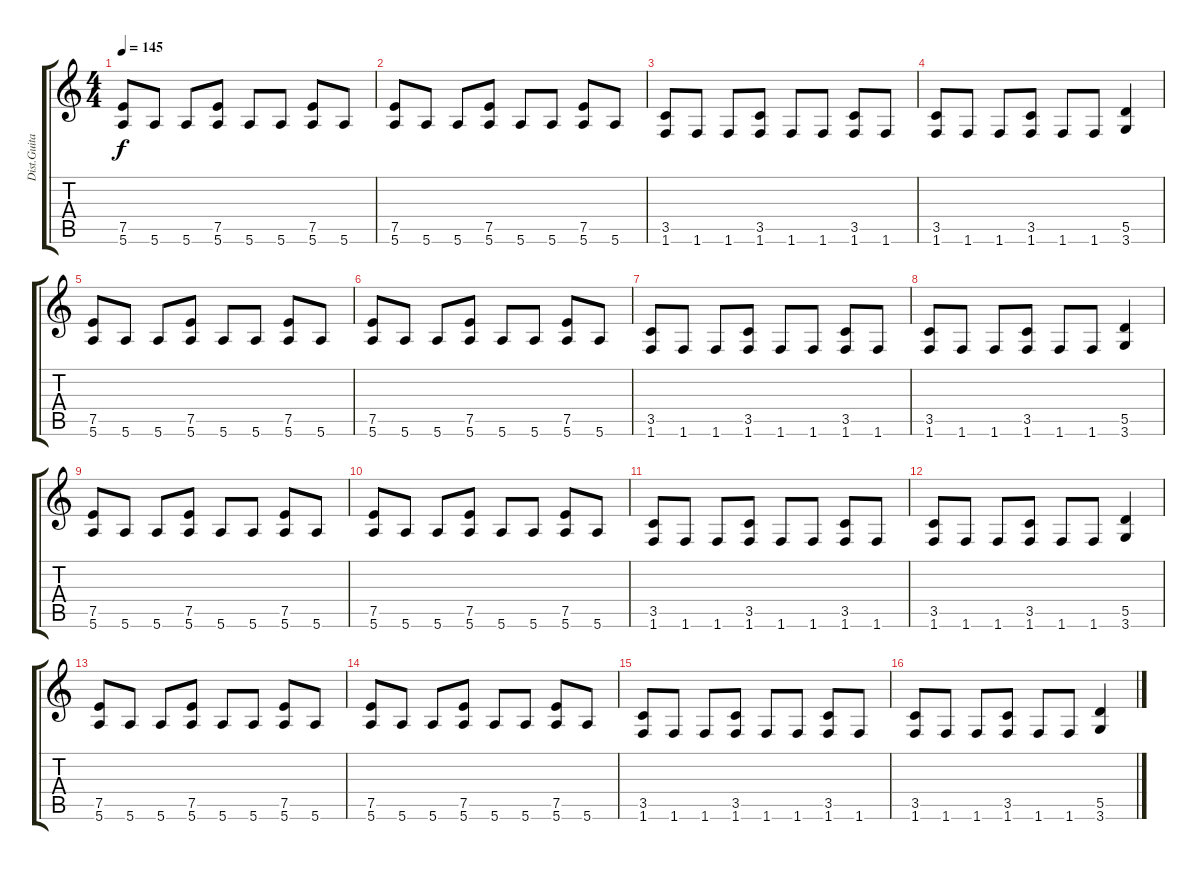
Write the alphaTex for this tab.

\track ("Dist.Guitar" "Dist.Guita") {instrument distortionguitar}
\staff {score tabs}
\tuning (E4 B3 G3 D3 A2 E2) {hide}
\ts (4 4)
\tempo 145
\clef g2
\ks c
(7.5 5.6).8{dy f} 5.6.8 5.6.8 (7.5 5.6).8 5.6.8 5.6.8 (7.5 5.6).8 5.6.8 |
(7.5 5.6).8 5.6.8 5.6.8 (7.5 5.6).8 5.6.8 5.6.8 (7.5 5.6).8 5.6.8 |
(3.5 1.6).8 1.6.8 1.6.8 (3.5 1.6).8 1.6.8 1.6.8 (3.5 1.6).8 1.6.8 |
(3.5 1.6).8 1.6.8 1.6.8 (3.5 1.6).8 1.6.8 1.6.8 (5.5 3.6).4 |
(7.5 5.6).8 5.6.8 5.6.8 (7.5 5.6).8 5.6.8 5.6.8 (7.5 5.6).8 5.6.8 |
(7.5 5.6).8 5.6.8 5.6.8 (7.5 5.6).8 5.6.8 5.6.8 (7.5 5.6).8 5.6.8 |
(3.5 1.6).8 1.6.8 1.6.8 (3.5 1.6).8 1.6.8 1.6.8 (3.5 1.6).8 1.6.8 |
(3.5 1.6).8 1.6.8 1.6.8 (3.5 1.6).8 1.6.8 1.6.8 (5.5 3.6).4 |
(7.5 5.6).8 5.6.8 5.6.8 (7.5 5.6).8 5.6.8 5.6.8 (7.5 5.6).8 5.6.8 |
(7.5 5.6).8 5.6.8 5.6.8 (7.5 5.6).8 5.6.8 5.6.8 (7.5 5.6).8 5.6.8 |
(3.5 1.6).8 1.6.8 1.6.8 (3.5 1.6).8 1.6.8 1.6.8 (3.5 1.6).8 1.6.8 |
(3.5 1.6).8 1.6.8 1.6.8 (3.5 1.6).8 1.6.8 1.6.8 (5.5 3.6).4 |
(7.5 5.6).8 5.6.8 5.6.8 (7.5 5.6).8 5.6.8 5.6.8 (7.5 5.6).8 5.6.8 |
(7.5 5.6).8 5.6.8 5.6.8 (7.5 5.6).8 5.6.8 5.6.8 (7.5 5.6).8 5.6.8 |
(3.5 1.6).8 1.6.8 1.6.8 (3.5 1.6).8 1.6.8 1.6.8 (3.5 1.6).8 1.6.8 |
(3.5 1.6).8 1.6.8 1.6.8 (3.5 1.6).8 1.6.8 1.6.8 (5.5 3.6).4
